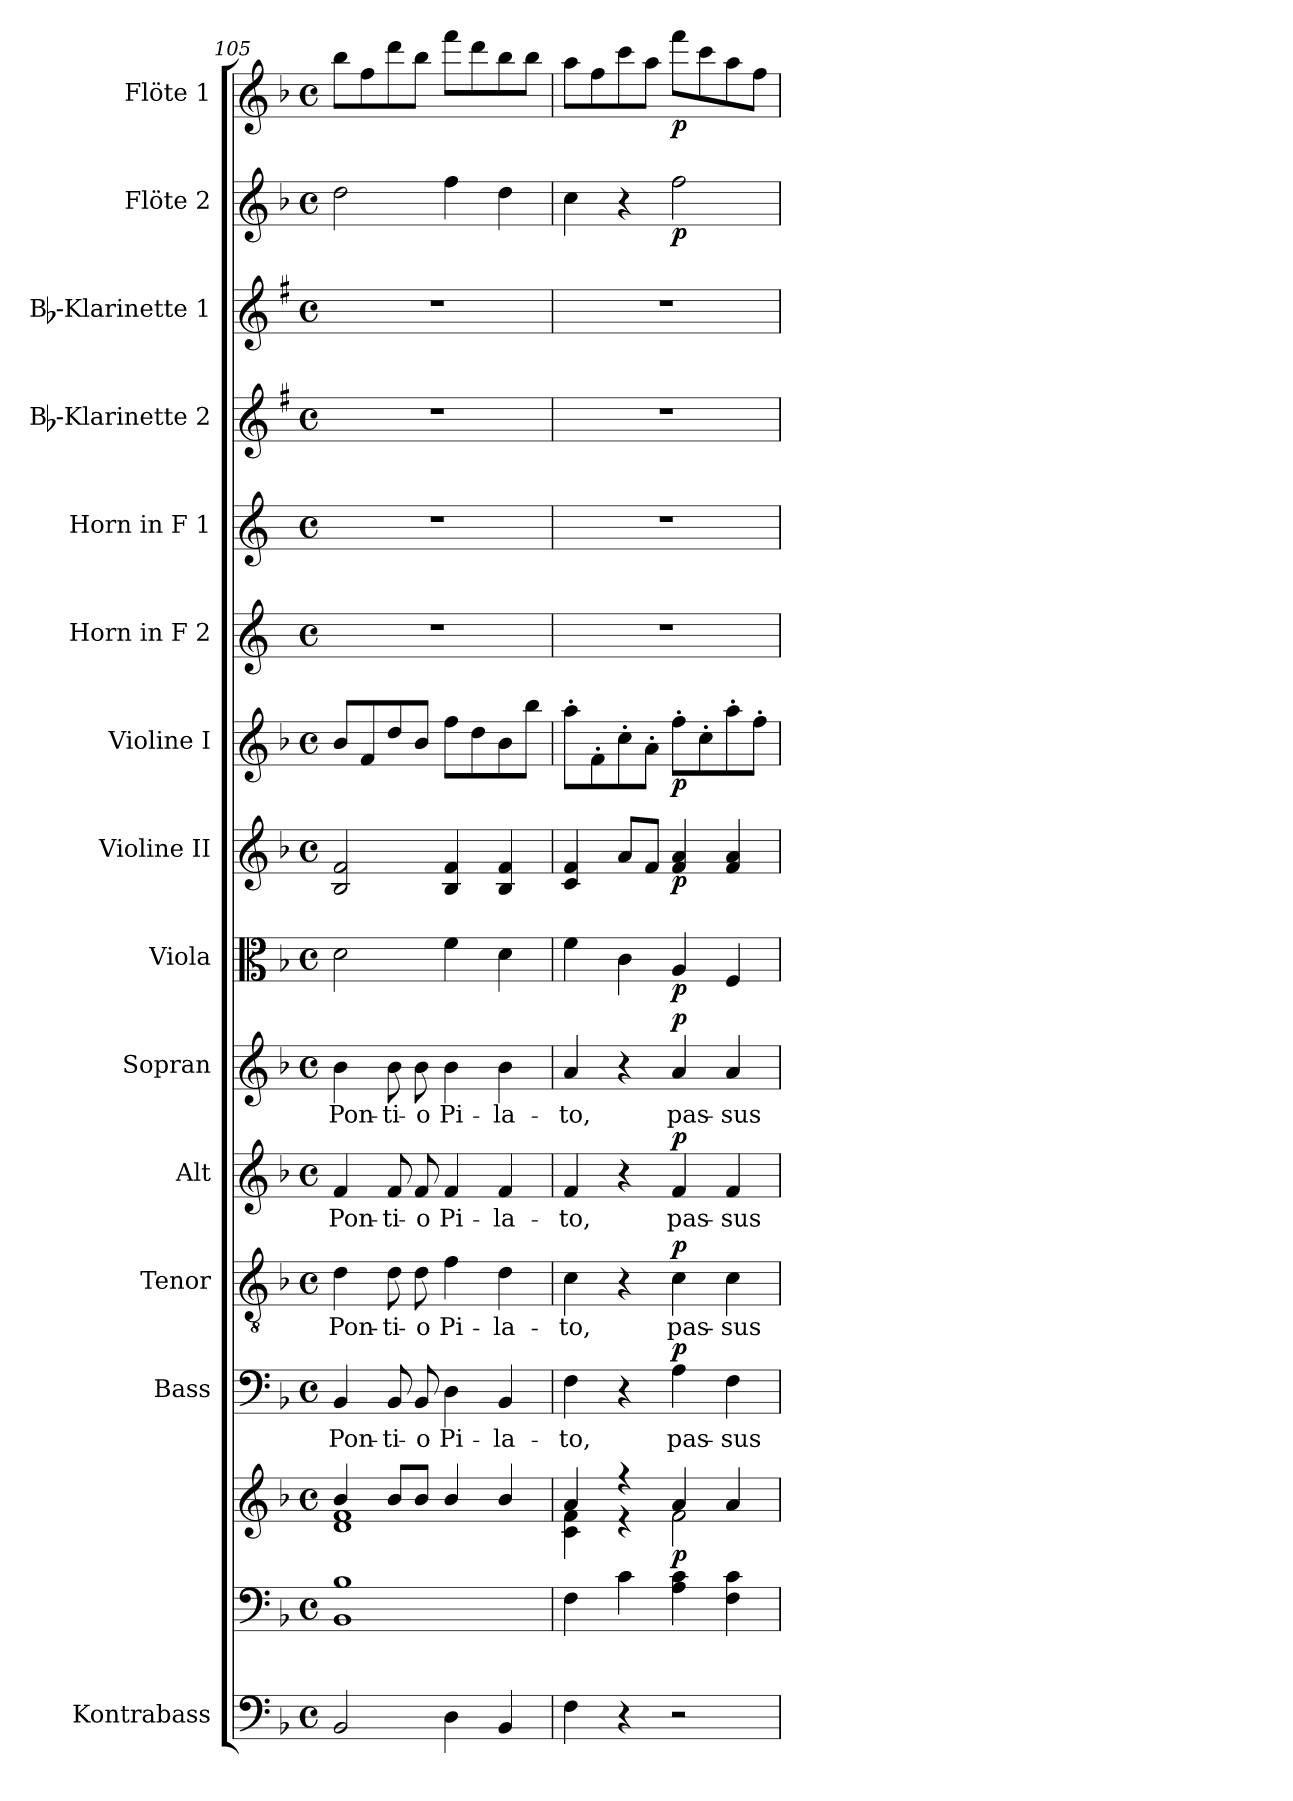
**kern	**kern	**kern	**dynam	**kern	**text	**dynam	**kern	**text	**dynam	**kern	**text	**dynam	**kern	**text	**dynam	**kern	**dynam	**kern	**dynam	**kern	**dynam	**kern	**kern	**kern	**kern	**kern	**dynam	**kern	**dynam
*part15	*part14	*part14	*part14	*part13	*part13	*part13	*part12	*part12	*part12	*part11	*part11	*part11	*part10	*part10	*part10	*part9	*part9	*part8	*part8	*part7	*part7	*part6	*part5	*part4	*part3	*part2	*part2	*part1	*part1
*staff16	*staff15	*staff14	*staff14/15	*staff13	*staff13	*staff13	*staff12	*staff12	*staff12	*staff11	*staff11	*staff11	*staff10	*staff10	*staff10	*staff9	*staff9	*staff8	*staff8	*staff7	*staff7	*staff6	*staff5	*staff4	*staff3	*staff2	*staff2	*staff1	*staff1
*I"Kontrabass	*	*	*	*I"Bass	*	*	*I"Tenor	*	*	*I"Alt	*	*	*I"Sopran	*	*	*I"Viola	*	*I"Violine II	*	*I"Violine I	*	*I"Horn in F 2	*I"Horn in F 1	*I"Bb-Klarinette 2	*I"Bb-Klarinette 1	*I"Flöte 2	*	*I"Flöte 1	*
*I'Kb.	*	*	*	*I'B.	*	*	*I'T.	*	*	*I'A.	*	*	*I'S.	*	*	*I'Vla.	*	*I'Vl. II	*	*I'Vl. I	*	*I'Horn 2	*I'Horn 1	*I'Bb Kl. 2	*I'Bb Kl. 1	*I'Fl. 2	*	*I'Fl. 1	*
*clefF4	*clefF4	*clefG2	*	*clefF4	*	*	*clefGv2	*	*	*clefG2	*	*	*clefG2	*	*	*clefC3	*	*clefG2	*	*clefG2	*	*clefG2	*clefG2	*clefG2	*clefG2	*clefG2	*	*clefG2	*
*ITrd7c12	*	*	*	*	*	*	*	*	*	*	*	*	*	*	*	*	*	*	*	*	*	*ITrd4c7	*ITrd4c7	*ITrd1c2	*ITrd1c2	*	*	*	*
*k[b-]	*k[b-]	*k[b-]	*	*k[b-]	*	*	*k[b-]	*	*	*k[b-]	*	*	*k[b-]	*	*	*k[b-]	*	*k[b-]	*	*k[b-]	*	*k[b-]	*k[b-]	*k[b-]	*k[b-]	*k[b-]	*	*k[b-]	*
*F:	*F:	*F:	*	*F:	*	*	*F:	*	*	*F:	*	*	*F:	*	*	*F:	*	*F:	*	*F:	*	*F:	*F:	*F:	*F:	*F:	*	*F:	*
*M4/4	*M4/4	*M4/4	*	*M4/4	*	*	*M4/4	*	*	*M4/4	*	*	*M4/4	*	*	*M4/4	*	*M4/4	*	*M4/4	*	*M4/4	*M4/4	*M4/4	*M4/4	*M4/4	*	*M4/4	*
*met(c)	*met(c)	*met(c)	*	*met(c)	*	*	*met(c)	*	*	*met(c)	*	*	*met(c)	*	*	*met(c)	*	*met(c)	*	*met(c)	*	*met(c)	*met(c)	*met(c)	*met(c)	*met(c)	*	*met(c)	*
=105	=105	=105	=105	=105	=105	=105	=105	=105	=105	=105	=105	=105	=105	=105	=105	=105	=105	=105	=105	=105	=105	=105	=105	=105	=105	=105	=105	=105	=105
*	*	*^	*	*	*	*	*	*	*	*	*	*	*	*	*	*	*	*	*	*	*	*	*	*	*	*	*	*	*
!	!	!	!	!	!	!LO:LY:b	!	!	!LO:LY:b	!	!	!LO:LY:b	!	!	!LO:LY:b	!	!	!	!	!	!	!	!	!	!	!	!	!	!	!
2BBB-/	1BB- 1B-	4b-/	1d 1f	.	4BB-/	Pon-	.	4d\	Pon-	.	4f/	Pon-	.	4b-\	Pon-	.	2d\	.	2B-/ 2f/	.	8b-/L	.	1r	1r	1r	1r	2dd\	.	8bb-\L	.
.	.	.	.	.	.	.	.	.	.	.	.	.	.	.	.	.	.	.	.	.	8f/	.	.	.	.	.	.	.	8ff\	.
!	!	!	!	!	!	!LO:LY:b	!	!	!LO:LY:b	!	!	!LO:LY:b	!	!	!LO:LY:b	!	!	!	!	!	!	!	!	!	!	!	!	!	!	!
.	.	8b-/L	.	.	8BB-/	-ti-	.	8d\	-ti-	.	8f/	-ti-	.	8b-\	-ti-	.	.	.	.	.	8dd/	.	.	.	.	.	.	.	8ddd\	.
!	!	!	!	!	!	!LO:LY:b	!	!	!LO:LY:b	!	!	!LO:LY:b	!	!	!LO:LY:b	!	!	!	!	!	!	!	!	!	!	!	!	!	!	!
.	.	8b-/J	.	.	8BB-/	-o	.	8d\	-o	.	8f/	-o	.	8b-\	-o	.	.	.	.	.	8b-/J	.	.	.	.	.	.	.	8bb-\J	.
!	!	!	!	!	!	!LO:LY:b	!	!	!LO:LY:b	!	!	!LO:LY:b	!	!	!LO:LY:b	!	!	!	!	!	!	!	!	!	!	!	!	!	!	!
4DD\	.	4b-/	.	.	4D\	Pi-	.	4f\	Pi-	.	4f/	Pi-	.	4b-\	Pi-	.	4f\	.	4B-/ 4f/	.	8ff\L	.	.	.	.	.	4ff\	.	8fff\L	.
.	.	.	.	.	.	.	.	.	.	.	.	.	.	.	.	.	.	.	.	.	8dd\	.	.	.	.	.	.	.	8ddd\	.
!	!	!	!	!	!	!LO:LY:b	!	!	!LO:LY:b	!	!	!LO:LY:b	!	!	!LO:LY:b	!	!	!	!	!	!	!	!	!	!	!	!	!	!	!
4BBB-/	.	4b-/	.	.	4BB-/	-la-	.	4d\	-la-	.	4f/	-la-	.	4b-\	-la-	.	4d\	.	4B-/ 4f/	.	8b-\	.	.	.	.	.	4dd\	.	8bb-\	.
.	.	.	.	.	.	.	.	.	.	.	.	.	.	.	.	.	.	.	.	.	8bb-\J	.	.	.	.	.	.	.	8bb-\J	.
=106	=106	=106	=106	=106	=106	=106	=106	=106	=106	=106	=106	=106	=106	=106	=106	=106	=106	=106	=106	=106	=106	=106	=106	=106	=106	=106	=106	=106	=106	=106
!	!	!	!	!	!	!LO:LY:b	!	!	!LO:LY:b	!	!	!LO:LY:b	!	!	!LO:LY:b	!	!	!	!	!	!	!	!	!	!	!	!	!	!	!
4FF\	4F\	4a/	4c\ 4f\	.	4F\	-to,	.	4c\	-to,	.	4f/	-to,	.	4a/	-to,	.	4f\	.	4c/ 4f/	.	8aa'>\L	.	1r	1r	1r	1r	4cc\	.	8aa\L	.
.	.	.	.	.	.	.	.	.	.	.	.	.	.	.	.	.	.	.	.	.	8f'>\	.	.	.	.	.	.	.	8ff\	.
4r	4c\	4r	4r	.	4r	.	.	4r	.	.	4r	.	.	4r	.	.	4c\	.	8a/L	.	8cc'>\	.	.	.	.	.	4r	.	8ccc\	.
.	.	.	.	.	.	.	.	.	.	.	.	.	.	.	.	.	.	.	8f/J	.	8a'>\J	.	.	.	.	.	.	.	8aa\J	.
!	!	!	!	!LO:DY:b	!	!LO:LY:b	!LO:DY:a	!	!LO:LY:b	!LO:DY:a	!	!LO:LY:b	!LO:DY:a	!	!LO:LY:b	!LO:DY:a	!	!LO:DY:b	!	!LO:DY:b	!	!LO:DY:b	!	!	!	!	!	!LO:DY:b	!	!LO:DY:b
2r	4A\ 4c\	4a/	2f\	p	4A\	pas-	p	4c\	pas-	p	4f/	pas-	p	4a/	pas-	p	4A/	p	4f/ 4a/	p	8ff'>\L	p	.	.	.	.	2ff\	p	8fff\L	p
.	.	.	.	.	.	.	.	.	.	.	.	.	.	.	.	.	.	.	.	.	8cc'>\	.	.	.	.	.	.	.	8ccc\	.
!	!	!	!	!	!	!LO:LY:b	!	!	!LO:LY:b	!	!	!LO:LY:b	!	!	!LO:LY:b	!	!	!	!	!	!	!	!	!	!	!	!	!	!	!
.	4F\ 4c\	4a/	.	.	4F\	-sus	.	4c\	-sus	.	4f/	-sus	.	4a/	-sus	.	4F/	.	4f/ 4a/	.	8aa'>\	.	.	.	.	.	.	.	8aa\	.
.	.	.	.	.	.	.	.	.	.	.	.	.	.	.	.	.	.	.	.	.	8ff'>\J	.	.	.	.	.	.	.	8ff\J	.
*	*	*v	*v	*	*	*	*	*	*	*	*	*	*	*	*	*	*	*	*	*	*	*	*	*	*	*	*	*	*	*
=	=	=	=	=	=	=	=	=	=	=	=	=	=	=	=	=	=	=	=	=	=	=	=	=	=	=	=	=	=
*-	*-	*-	*-	*-	*-	*-	*-	*-	*-	*-	*-	*-	*-	*-	*-	*-	*-	*-	*-	*-	*-	*-	*-	*-	*-	*-	*-	*-	*-
